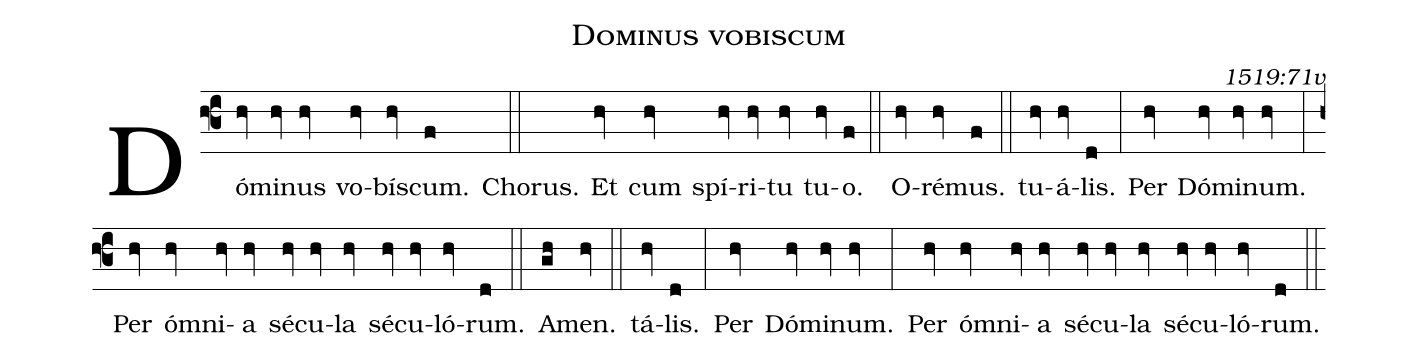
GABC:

name: Dominus vobiscum;
commentary: 1519:71v;
%%
(f3) Dó(hv)mi(hv)nus(hv) vo(hv)bís(hv)cum.(f) (::)
<sp>Chorus.</sp> Et(hv) cum(hv) spí(hv)ri(hv)tu(hv) tu(hv)o.(f) (::)
O(hv)ré(hv)mus.(f) (::)

tu(hv)á(hv)lis.(d) (:)
Per(hv) Dó(hv)mi(hv)num.(hv) (:)
Per(hv) óm(hv)ni(hv)a(hv) sé(hv)cu(hv)la(hv) sé(hv)cu(hv)ló(hv)rum.(d) (::)
A(gh)men.(hv) (::)

tá(hv)lis.(d) (:)
Per(hv) Dó(hv)mi(hv)num.(hv) (:)
Per(hv) óm(hv)ni(hv)a(hv) sé(hv)cu(hv)la(hv) sé(hv)cu(hv)ló(hv)rum.(d) (::)
